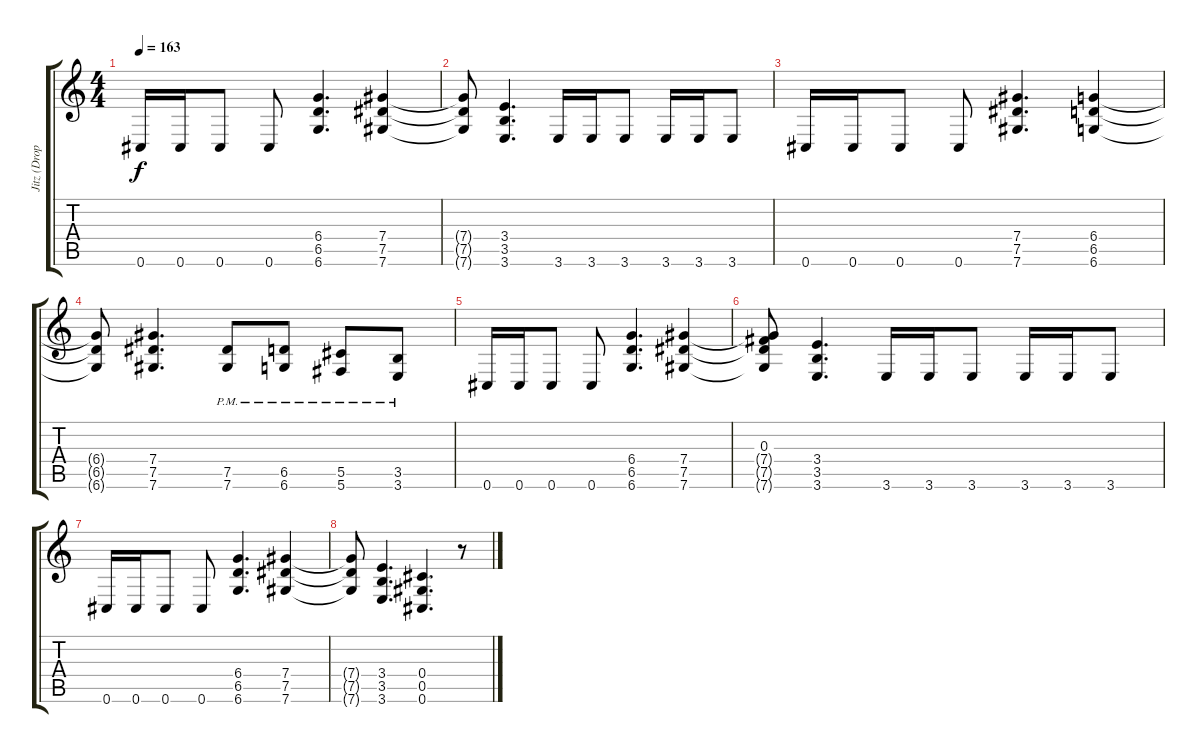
\track ("Jitz (Dropped Db - Db-Ab-Db-Gb-Bb-Eb)" "Jitz (Drop") {instrument distortionguitar}
\staff {score tabs}
\tuning (Eb4 Bb3 Gb3 Db3 Ab2 Db2) {hide}
\ts (4 4)
\tempo 163
\clef g2
\ks c
0.6.16{dy f} 0.6.16 0.6.8 0.6.8 (6.4 6.5 6.6).4{d} (7.4 7.5 7.6).4 |
(7.4{t} 7.5{t} 7.6{t}).8 (3.4 3.5 3.6).4{d} 3.6.16 3.6.16 3.6.8 3.6.16 3.6.16 3.6.8 |
0.6.16 0.6.16 0.6.8 0.6.8 (7.4 7.5 7.6).4{d} (6.4 6.5 6.6).4 |
(6.4{t} 6.5{t} 6.6{t}).8 (7.4 7.5 7.6).4{d} (7.5{pm} 7.6{pm}).8 (6.5{pm} 6.6{pm}).8 (5.5{pm} 5.6{pm}).8 (3.5{pm} 3.6{pm}).8 |
0.6.16 0.6.16 0.6.8 0.6.8 (6.4 6.5 6.6).4{d} (7.4 7.5 7.6).4 |
(0.3 7.4{t} 7.5{t} 7.6{t}).8 (3.4 3.5 3.6).4{d} 3.6.16 3.6.16 3.6.8 3.6.16 3.6.16 3.6.8 |
0.6.16 0.6.16 0.6.8 0.6.8 (6.4 6.5 6.6).4{d} (7.4 7.5 7.6).4 |
(7.4{t} 7.5{t} 7.6{t}).8 (3.4 3.5 3.6).4{d} (0.4 0.5 0.6).4{d} r.8
